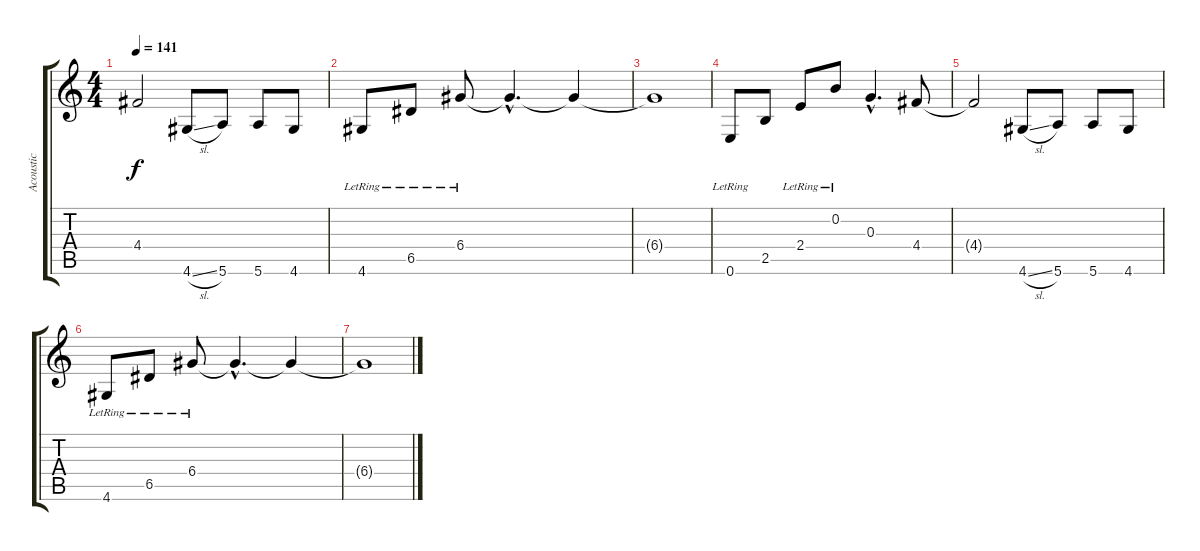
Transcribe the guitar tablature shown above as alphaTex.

\track ("Acoustic" "Acoustic") {instrument acousticguitarnylon}
\staff {score tabs}
\tuning (E4 B3 G3 D3 A2 E2) {hide}
\ts (4 4)
\tempo 141
\clef g2
\ks c
4.4{t}.2{dy f} 4.6{sl}.8 5.6.8 5.6.8 4.6.8 |
4.6{lr}.8 6.5{lr}.8 6.4{lr}.8 6.4{hac t}.4{d} 6.4{t}.4 |
6.4{t}.1 |
0.6{lr}.8 2.5.8 2.4{lr}.8 0.2{lr}.8 0.3{hac}.4{d} 4.4.8 |
4.4{t}.2 4.6{sl}.8 5.6.8 5.6.8 4.6.8 |
4.6{lr}.8 6.5{lr}.8 6.4{lr}.8 6.4{hac t}.4{d} 6.4{t}.4 |
6.4{t}.1
